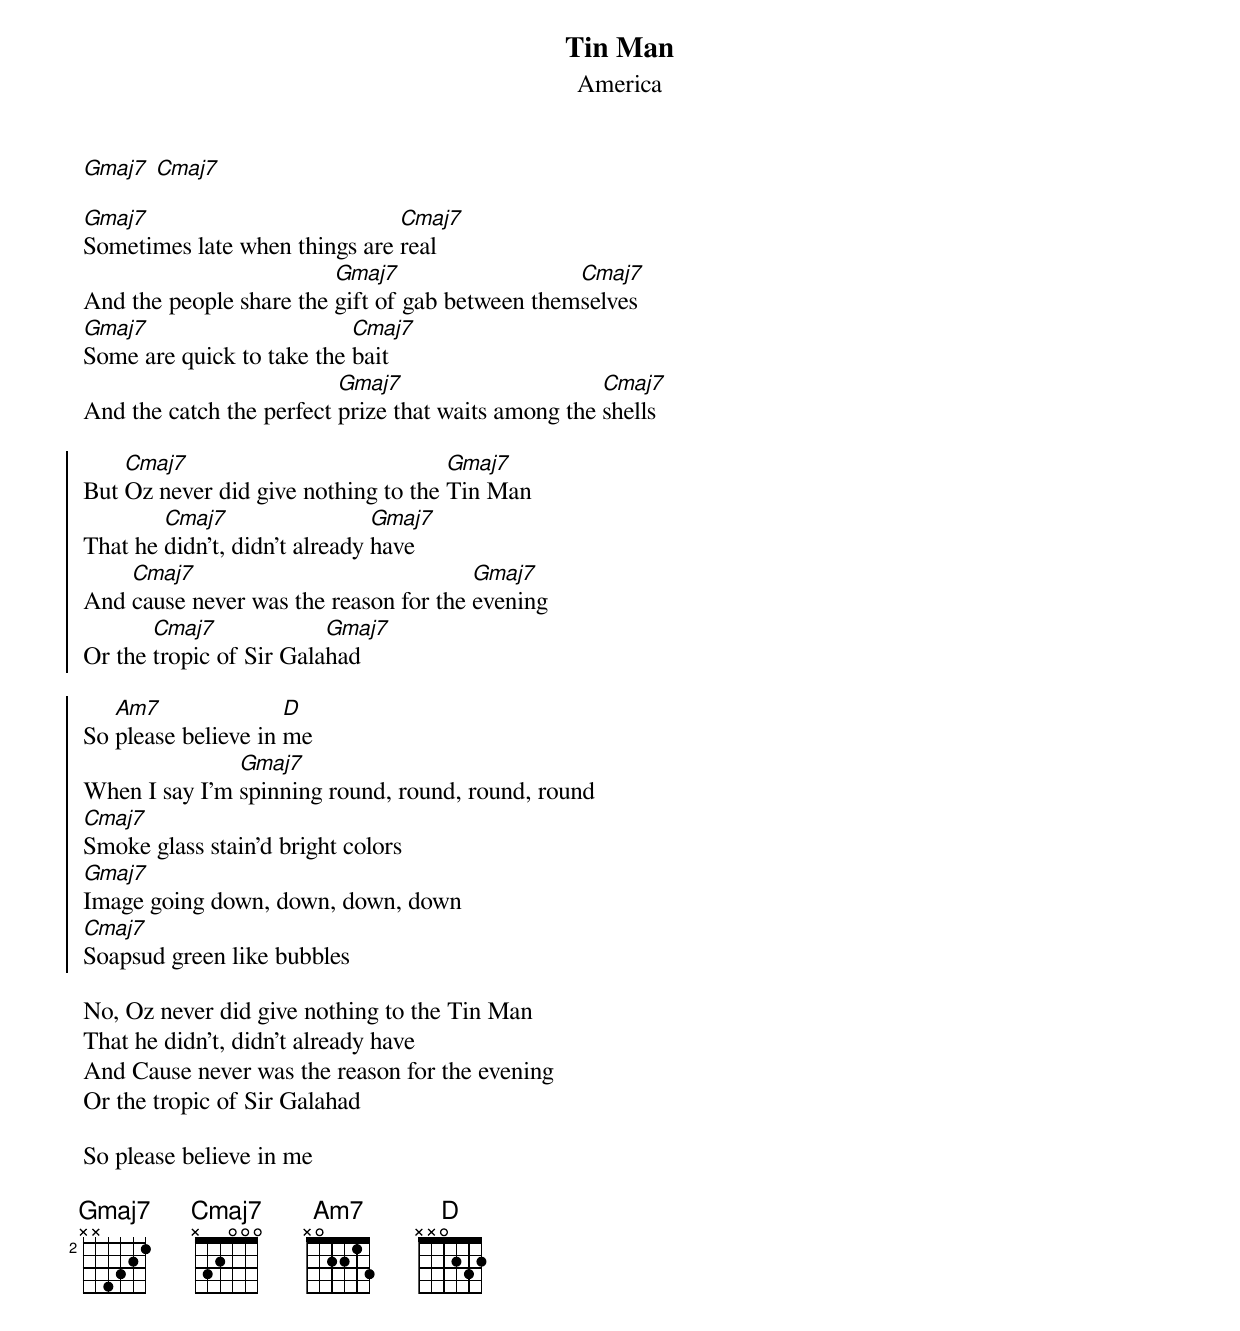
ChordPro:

{title:Tin Man}
{subtitle:America}
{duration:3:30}
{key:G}

[Gmaj7] [Cmaj7]

[Gmaj7]Sometimes late when things are [Cmaj7]real
And the people share the [Gmaj7]gift of gab between them[Cmaj7]selves
[Gmaj7]Some are quick to take the [Cmaj7]bait
And the catch the perfect [Gmaj7]prize that waits among the [Cmaj7]shells

{soc}
But [Cmaj7]Oz never did give nothing to the [Gmaj7]Tin Man
That he [Cmaj7]didn't, didn't already [Gmaj7]have
And [Cmaj7]cause never was the reason for the [Gmaj7]evening
Or the [Cmaj7]tropic of Sir Gala[Gmaj7]had

So [Am7]please believe in [D]me
When I say I'm [Gmaj7]spinning round, round, round, round
[Cmaj7]Smoke glass stain'd bright colors
[Gmaj7]Image going down, down, down, down
[Cmaj7]Soapsud green like bubbles
{eoc}

No, Oz never did give nothing to the Tin Man
That he didn't, didn't already have
And Cause never was the reason for the evening
Or the tropic of Sir Galahad

So please believe in me

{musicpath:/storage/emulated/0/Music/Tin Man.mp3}
